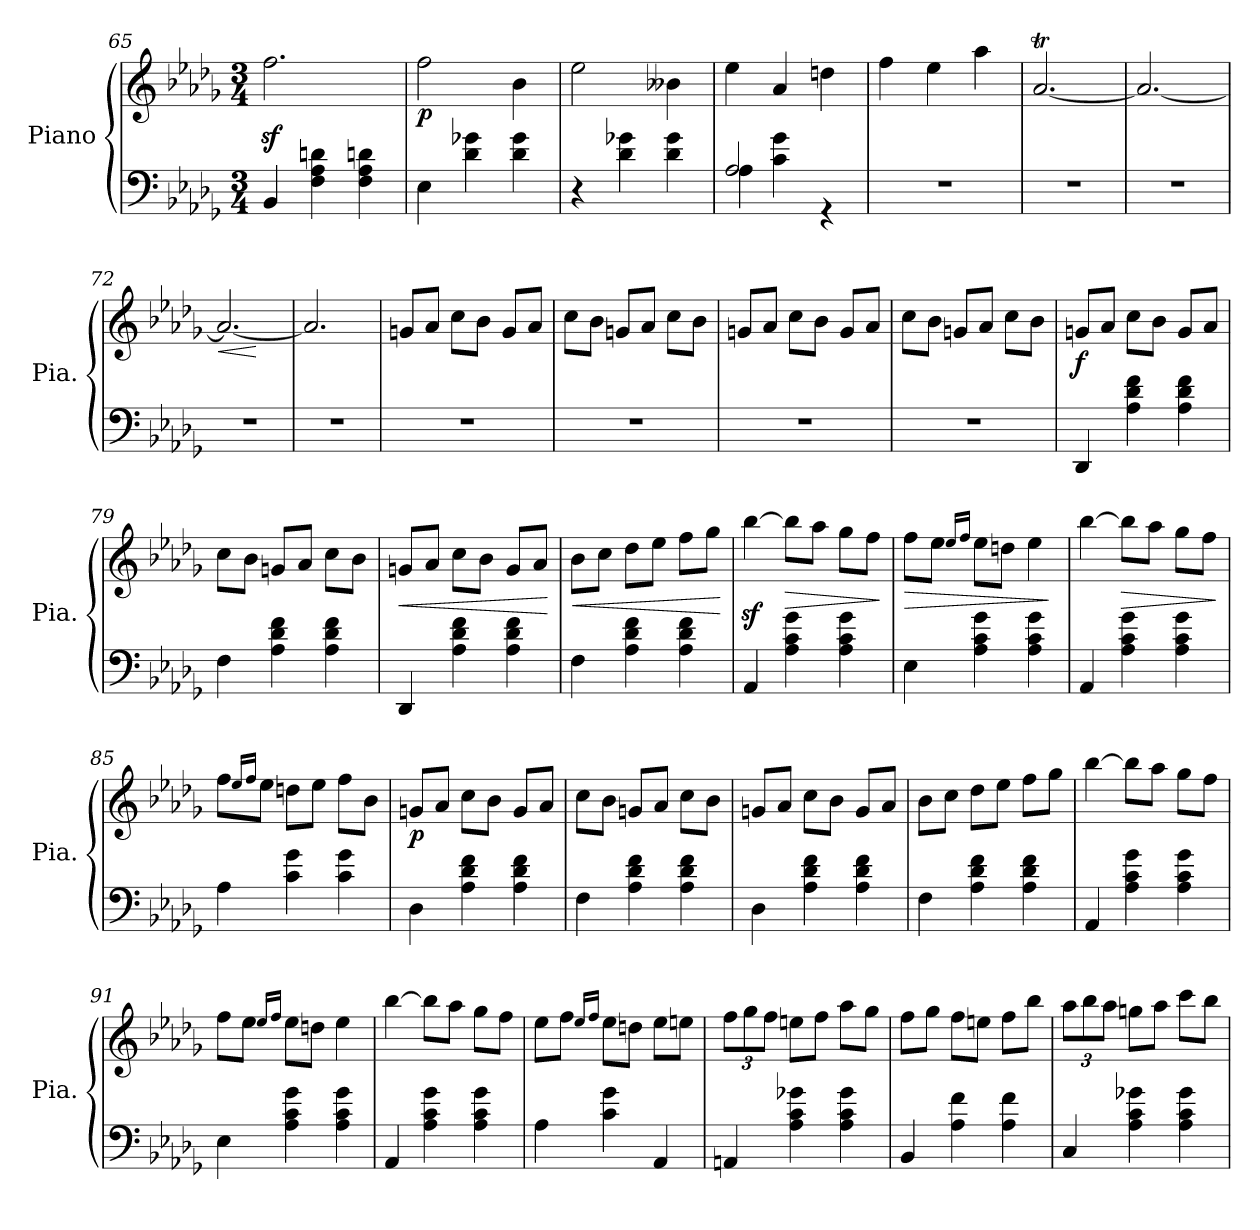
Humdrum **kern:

**kern	**kern	**dynam
*part1	*part1	*part1
*staff2	*staff1	*staff1/2
*I"Piano	*	*
*I'Pia.	*	*
*clefF4	*clefG2	*
*k[b-e-a-d-g-]	*k[b-e-a-d-g-]	*
*M3/4	*M3/4	*
=65	=65	=65
4BB-/	2.ffz<\	.
4F\ 4A-\ 4dn\	.	.
4F\ 4A-\ 4dn\	.	.
=66	=66	=66
!	!	!LO:DY:b
4E-\	2ff\	p
4d-\ 4g-X\	.	.
4d-\ 4g-\	4b-\	.
=67	=67	=67
4r	2ee-\	.
4d-\ 4g-X\	.	.
4d-\ 4g-\	4b--X\	.
=68	=68	=68
*^	*	*
2A-/	4A-\	4ee-\	.
.	4c\ 4g-\	4a-/	.
4rGG	4ryy	4ddn\	.
*v	*v	*	*
=69	=69	=69
2.r	4ff\	.
.	4ee-\	.
.	4aa-\	.
=70	=70	=70
2.r	[2.a-T/	.
!!LO:PB:g=z
=71	=71	=71
2.r	2.a-/_	.
=72	=72	=72
!	!	!LO:HP:b
2.r	2.a-/_	<
.	.	[
=73	=73	=73
2.r	2.a-/]	.
=74	=74	=74
2.r	8gn/L	.
.	8a-/J	.
.	8cc\L	.
.	8b-\J	.
.	8g/L	.
.	8a-/J	.
=75	=75	=75
2.r	8cc\L	.
.	8b-\J	.
.	8gn/L	.
.	8a-/J	.
.	8cc\L	.
.	8b-\J	.
=76	=76	=76
2.r	8gn/L	.
.	8a-/J	.
.	8cc\L	.
.	8b-\J	.
.	8g/L	.
.	8a-/J	.
=77	=77	=77
2.r	8cc\L	.
.	8b-\J	.
.	8gn/L	.
.	8a-/J	.
.	8cc\L	.
.	8b-\J	.
!!LO:LB:g=z
=78	=78	=78
!	!	!LO:DY:b
4DD-/	8gn/L	f
.	8a-/J	.
4A-\ 4d-\ 4f\	8cc\L	.
.	8b-\J	.
4A-\ 4d-\ 4f\	8g/L	.
.	8a-/J	.
=79	=79	=79
4F\	8cc\L	.
.	8b-\J	.
4A-\ 4d-\ 4f\	8gn/L	.
.	8a-/J	.
4A-\ 4d-\ 4f\	8cc\L	.
.	8b-\J	.
=80	=80	=80
!	!	!LO:HP:b
4DD-/	8gn/L	<
.	8a-/J	.
4A-\ 4d-\ 4f\	8cc\L	.
.	8b-\J	.
4A-\ 4d-\ 4f\	8g/L	.
.	8a-/J	.
.	.	[
=81	=81	=81
!	!	!LO:HP:b
4F\	8b-\L	<
.	8cc\J	.
4A-\ 4d-\ 4f\	8dd-\L	.
.	8ee-\J	.
4A-\ 4d-\ 4f\	8ff\L	.
.	8gg-\J	.
.	.	[
=82	=82	=82
4AA-/	[4bb-z<\	.
!	!	!LO:HP:b
4A-\ 4c\ 4g-\	8bb-\L]	>
.	8aa-\J	.
4A-\ 4c\ 4g-\	8gg-\L	.
.	8ff\J	.
.	.	]
=83	=83	=83
!	!	!LO:HP:b
4E-\	8ff\L	>
.	8ee-\J	.
.	16qee-/LL	.
.	16qff/JJ	.
4A-\ 4c\ 4g-\	8ee-\L	.
.	8ddn\J	.
4A-\ 4c\ 4g-\	4ee-\	.
.	.	]
!!LO:LB:g=z
=84	=84	=84
4AA-/	[4bb-\	.
!	!	!LO:HP:b
4A-\ 4c\ 4g-\	8bb-\L]	>
.	8aa-\J	.
4A-\ 4c\ 4g-\	8gg-\L	.
.	8ff\J	.
.	.	]
=85	=85	=85
4A-\	8ff\L	.
.	16qee-/LL	.
.	16qff/JJ	.
.	8ee-\J	.
4c\ 4g-\	8ddn\L	.
.	8ee-\J	.
4c\ 4g-\	8ff\L	.
.	8b-\J	.
=86	=86	=86
!	!	!LO:DY:b
4D-\	8gn/L	p
.	8a-/J	.
4A-\ 4d-\ 4f\	8cc\L	.
.	8b-\J	.
4A-\ 4d-\ 4f\	8g/L	.
.	8a-/J	.
=87	=87	=87
4F\	8cc\L	.
.	8b-\J	.
4A-\ 4d-\ 4f\	8gn/L	.
.	8a-/J	.
4A-\ 4d-\ 4f\	8cc\L	.
.	8b-\J	.
=88	=88	=88
4D-\	8gn/L	.
.	8a-/J	.
4A-\ 4d-\ 4f\	8cc\L	.
.	8b-\J	.
4A-\ 4d-\ 4f\	8g/L	.
.	8a-/J	.
=89	=89	=89
4F\	8b-\L	.
.	8cc\J	.
4A-\ 4d-\ 4f\	8dd-\L	.
.	8ee-\J	.
4A-\ 4d-\ 4f\	8ff\L	.
.	8gg-\J	.
!!LO:LB:g=z
=90	=90	=90
4AA-/	[4bb-\	.
4A-\ 4c\ 4g-\	8bb-\L]	.
.	8aa-\J	.
4A-\ 4c\ 4g-\	8gg-\L	.
.	8ff\J	.
=91	=91	=91
4E-\	8ff\L	.
.	8ee-\J	.
.	16qee-/LL	.
.	16qff/JJ	.
4A-\ 4c\ 4g-\	8ee-\L	.
.	8ddn\J	.
4A-\ 4c\ 4g-\	4ee-\	.
=92	=92	=92
4AA-/	[4bb-\	.
4A-\ 4c\ 4g-\	8bb-\L]	.
.	8aa-\J	.
4A-\ 4c\ 4g-\	8gg-\L	.
.	8ff\J	.
=93	=93	=93
4A-\	8ee-\L	.
.	8ff\J	.
.	16qee-/LL	.
.	16qff/JJ	.
4c\ 4g-\	8ee-\L	.
.	8ddn\J	.
4AA-/	8ee-\L	.
.	8een\J	.
=94	=94	=94
*	*Xbrackettup	*
4AAn/	12ff\L	.
.	12gg-\	.
.	12ff\J	.
4A-\ 4c\ 4g-X\	8een\L	.
.	8ff\J	.
4A-\ 4c\ 4g-\	8aa-\L	.
.	8gg-\J	.
!!LO:LB:g=z
=95	=95	=95
4BB-/	8ff\L	.
.	8gg-\J	.
4A-\ 4f\	8ff\L	.
.	8een\J	.
4A-\ 4f\	8ff\L	.
.	8bb-\J	.
=96	=96	=96
4C/	12aa-\L	.
.	12bb-\	.
.	12aa-\J	.
4A-\ 4c\ 4g-X\	8ggn\L	.
.	8aa-\J	.
4A-\ 4c\ 4g-\	8ccc\L	.
.	8bb-\J	.
=	=	=
*-	*-	*-
